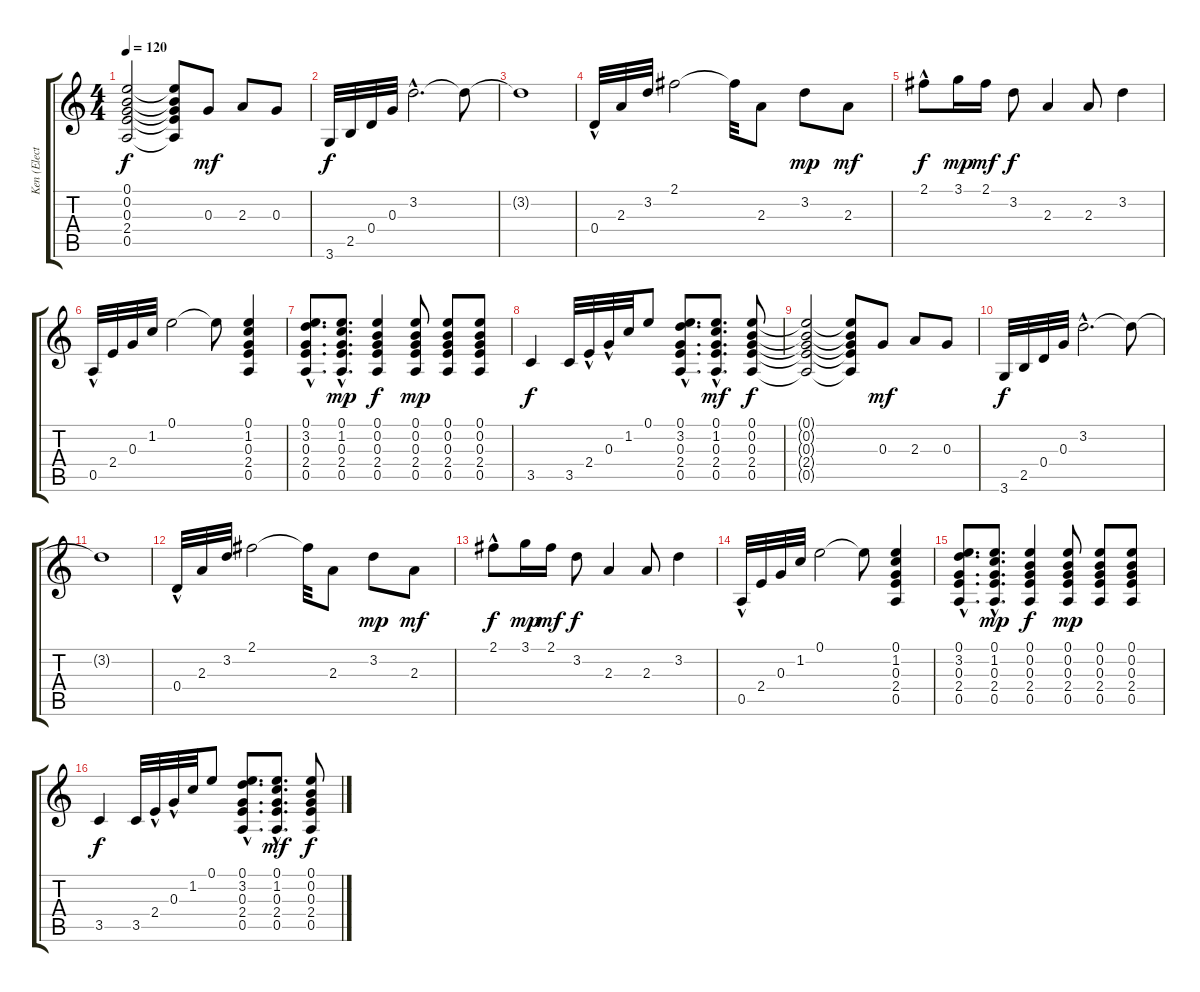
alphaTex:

\track ("Ken (Electric)" "Ken (Elect") {instrument distortionguitar}
\staff {score tabs}
\tuning (E4 B3 G3 D3 A2 E2) {hide}
\ts (4 4)
\tempo 120
\clef g2
\ks c
(0.1{t} 0.2{t} 0.3{t} 2.4{t} 0.5{t}).2{dy f} (0.1{t} 0.2{t} 0.3{t} 2.4{t} 0.5{t}).8 0.3.8{dy mf} 2.3.8 0.3.8 |
3.6.32{dy f} 2.5.32 0.4.32 0.3.32 3.2{hac}.2{d} 3.2{t}.8 |
3.2{t}.1 |
0.4{hac}.32 2.3.32 3.2.32 2.1.2 2.1{t}.32 2.3.8 3.2.8{dy mp} 2.3.8{dy mf} |
2.1{hac}.8{dy f} 3.1.16{dy mp} 2.1.16{dy mf} 3.2.8{dy f} 2.3.4 2.3.8 3.2.4 |
0.5{hac}.32 2.4.32 0.3.32 1.2.32 0.1.2 0.1{t}.8 (0.1 1.2 0.3 2.4 0.5).4 |
(0.1{hac} 3.2{hac} 0.3{hac} 2.4{hac} 0.5{hac}).8{d} (0.1{hac} 1.2{hac} 0.3{hac} 2.4{hac} 0.5{hac}).8{d dy mp} (0.1 0.2 0.3 2.4 0.5).4{dy f} (0.1 0.2 0.3 2.4 0.5).8{dy mp} (0.1 0.2 0.3 2.4 0.5).8 (0.1 0.2 0.3 2.4 0.5).8 |
3.5.4{dy f} 3.5.32 2.4{hac}.32 0.3{hac}.32 1.2.32 0.1.8 (0.1{hac} 3.2{hac} 0.3{hac} 2.4{hac} 0.5{hac}).8{d} (0.1{hac} 1.2{hac} 0.3{hac} 2.4{hac} 0.5{hac}).8{d dy mf} (0.1 0.2 0.3 2.4 0.5).8{dy f} |
(0.1{t} 0.2{t} 0.3{t} 2.4{t} 0.5{t}).2 (0.1{t} 0.2{t} 0.3{t} 2.4{t} 0.5{t}).8 0.3.8{dy mf} 2.3.8 0.3.8 |
3.6.32{dy f} 2.5.32 0.4.32 0.3.32 3.2{hac}.2{d} 3.2{t}.8 |
3.2{t}.1 |
0.4{hac}.32 2.3.32 3.2.32 2.1.2 2.1{t}.32 2.3.8 3.2.8{dy mp} 2.3.8{dy mf} |
2.1{hac}.8{dy f} 3.1.16{dy mp} 2.1.16{dy mf} 3.2.8{dy f} 2.3.4 2.3.8 3.2.4 |
0.5{hac}.32 2.4.32 0.3.32 1.2.32 0.1.2 0.1{t}.8 (0.1 1.2 0.3 2.4 0.5).4 |
(0.1{hac} 3.2{hac} 0.3{hac} 2.4{hac} 0.5{hac}).8{d} (0.1{hac} 1.2{hac} 0.3{hac} 2.4{hac} 0.5{hac}).8{d dy mp} (0.1 0.2 0.3 2.4 0.5).4{dy f} (0.1 0.2 0.3 2.4 0.5).8{dy mp} (0.1 0.2 0.3 2.4 0.5).8 (0.1 0.2 0.3 2.4 0.5).8 |
3.5.4{dy f} 3.5.32 2.4{hac}.32 0.3{hac}.32 1.2.32 0.1.8 (0.1{hac} 3.2{hac} 0.3{hac} 2.4{hac} 0.5{hac}).8{d} (0.1{hac} 1.2{hac} 0.3{hac} 2.4{hac} 0.5{hac}).8{d dy mf} (0.1 0.2 0.3 2.4 0.5).8{dy f}
